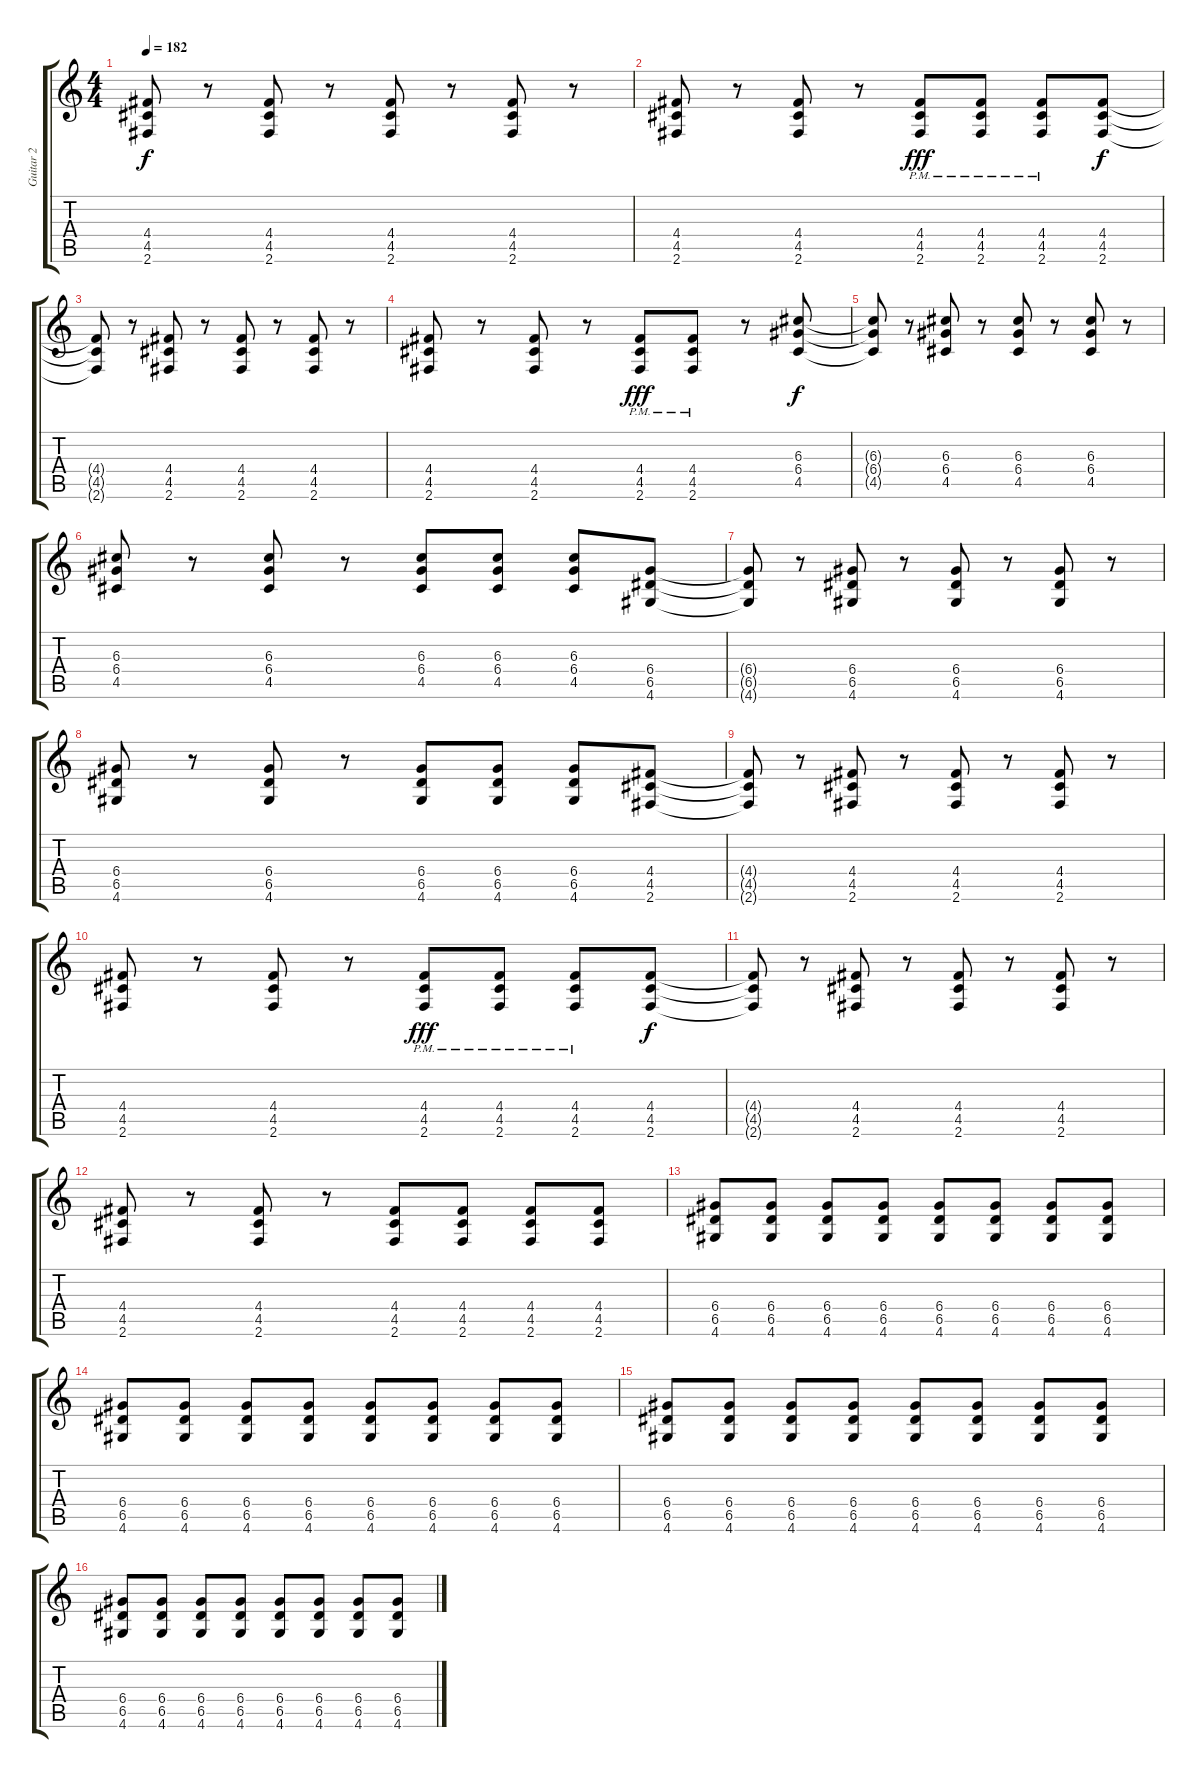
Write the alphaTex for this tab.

\track ("Guitar 2" "Guitar 2") {instrument acousticguitarnylon}
\staff {score tabs}
\tuning (E4 B3 G3 D3 A2 E2) {hide}
\ts (4 4)
\tempo 182
\clef g2
\ks c
(4.4{t} 4.5{t} 2.6{t}).8{dy f} r.8 (4.4 4.5 2.6).8 r.8 (4.4 4.5 2.6).8 r.8 (4.4 4.5 2.6).8 r.8 |
(4.4 4.5 2.6).8 r.8 (4.4 4.5 2.6).8 r.8 (4.4{pm} 4.5{pm} 2.6{pm}).8{dy fff} (4.4{pm} 4.5{pm} 2.6{pm}).8 (4.4{pm} 4.5{pm} 2.6{pm}).8 (4.4 4.5 2.6).8{dy f} |
(4.4{t} 4.5{t} 2.6{t}).8 r.8 (4.4 4.5 2.6).8 r.8 (4.4 4.5 2.6).8 r.8 (4.4 4.5 2.6).8 r.8 |
(4.4 4.5 2.6).8 r.8 (4.4 4.5 2.6).8 r.8 (4.4{pm} 4.5{pm} 2.6{pm}).8{dy fff} (4.4{pm} 4.5{pm} 2.6{pm}).8 r.8 (6.3 6.4 4.5).8{dy f} |
(6.3{t} 6.4{t} 4.5{t}).8 r.8 (6.3 6.4 4.5).8 r.8 (6.3 6.4 4.5).8 r.8 (6.3 6.4 4.5).8 r.8 |
(6.3 6.4 4.5).8 r.8 (6.3 6.4 4.5).8 r.8 (6.3 6.4 4.5).8 (6.3 6.4 4.5).8 (6.3 6.4 4.5).8 (6.4 6.5 4.6).8 |
(6.4{t} 6.5{t} 4.6{t}).8 r.8 (6.4 6.5 4.6).8 r.8 (6.4 6.5 4.6).8 r.8 (6.4 6.5 4.6).8 r.8 |
(6.4 6.5 4.6).8 r.8 (6.4 6.5 4.6).8 r.8 (6.4 6.5 4.6).8 (6.4 6.5 4.6).8 (6.4 6.5 4.6).8 (4.4 4.5 2.6).8 |
(4.4{t} 4.5{t} 2.6{t}).8 r.8 (4.4 4.5 2.6).8 r.8 (4.4 4.5 2.6).8 r.8 (4.4 4.5 2.6).8 r.8 |
(4.4 4.5 2.6).8 r.8 (4.4 4.5 2.6).8 r.8 (4.4{pm} 4.5{pm} 2.6{pm}).8{dy fff} (4.4{pm} 4.5{pm} 2.6{pm}).8 (4.4{pm} 4.5{pm} 2.6{pm}).8 (4.4 4.5 2.6).8{dy f} |
(4.4{t} 4.5{t} 2.6{t}).8 r.8 (4.4 4.5 2.6).8 r.8 (4.4 4.5 2.6).8 r.8 (4.4 4.5 2.6).8 r.8 |
(4.4 4.5 2.6).8 r.8 (4.4 4.5 2.6).8 r.8 (4.4 4.5 2.6).8 (4.4 4.5 2.6).8 (4.4 4.5 2.6).8 (4.4 4.5 2.6).8 |
(6.4 6.5 4.6).8 (6.4 6.5 4.6).8 (6.4 6.5 4.6).8 (6.4 6.5 4.6).8 (6.4 6.5 4.6).8 (6.4 6.5 4.6).8 (6.4 6.5 4.6).8 (6.4 6.5 4.6).8 |
(6.4 6.5 4.6).8 (6.4 6.5 4.6).8 (6.4 6.5 4.6).8 (6.4 6.5 4.6).8 (6.4 6.5 4.6).8 (6.4 6.5 4.6).8 (6.4 6.5 4.6).8 (6.4 6.5 4.6).8 |
(6.4 6.5 4.6).8 (6.4 6.5 4.6).8 (6.4 6.5 4.6).8 (6.4 6.5 4.6).8 (6.4 6.5 4.6).8 (6.4 6.5 4.6).8 (6.4 6.5 4.6).8 (6.4 6.5 4.6).8 |
(6.4 6.5 4.6).8 (6.4 6.5 4.6).8 (6.4 6.5 4.6).8 (6.4 6.5 4.6).8 (6.4 6.5 4.6).8 (6.4 6.5 4.6).8 (6.4 6.5 4.6).8 (6.4 6.5 4.6).8
